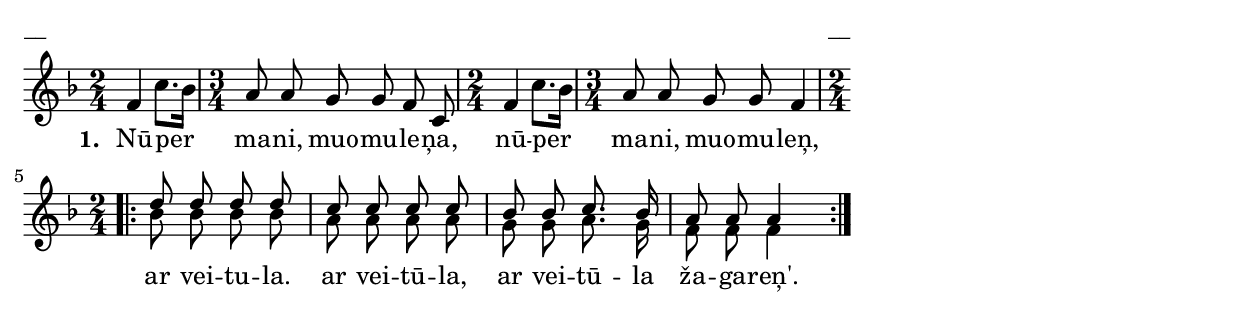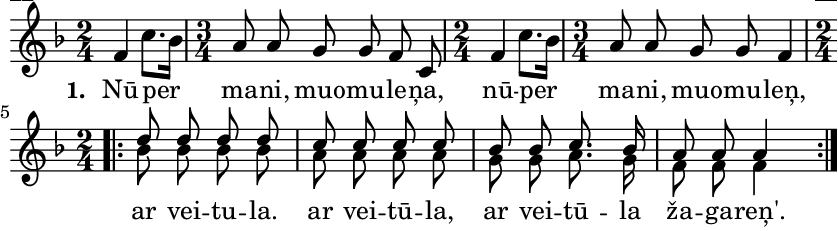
\version "2.13.18"
#(ly:set-option 'crop #t)

\paper {
line-width = 14\cm
left-margin = 0.4\cm
between-system-padding = 0.1\cm
between-system-space = 0.1\cm
}
% SBTZK, p.48
\layout {
indent = #0
ragged-last = ##f
}


voiceA = \relative c' {
\clef "treble"
\key f \major
\time 2/4
\oneVoice
f4 c'8. [bes16] | \time 3/4 a8 a g g f c | \time 2/4 f4 c'8. [bes16] | \time 3/4 a8 a g g f4 |
\voiceOne
\time 2/4
\repeat volta 2 { d'8 d d d | c c c c | bes bes c8. bes16 | a8 a a4 }
}

lyricA = \lyricmode {
  \set stanza = "1. "
Nū -- per ma -- ni, muo -- mu -- le -- ņa, nū -- per ma -- ni, muo -- mu -- leņ,
ar vei -- tu -- la. ar vei -- tū -- la, ar vei -- tū -- la ža -- ga -- reņ'.
}

voiceB = \relative c' {
\clef "treble"
\key f \major
\time 2/4
s2 |\time 3/4 s2. | \time 2/4 s2 |\time 3/4 s2. |
\time 2/4
\repeat volta2 { bes'8 bes bes bes | a a a a | g g a8. g16 | f8 f f4 }
}

fullScore = <<
%\new ChordNames { \chordsA }
\new Staff {
<<
\new Voice = "voiceA" { \voiceOne \autoBeamOff \voiceA }
\new Voice = "voiceB" { \voiceTwo \autoBeamOff \voiceB }
\new Lyrics \lyricsto "voiceA"  \lyricA
>>
}
>>



\score {
\fullScore
\header { piece = "__" opus = "__" }
}
\markup { \with-color #(x11-color 'white) \sans \smaller "__" }
\score {
\unfoldRepeats
\fullScore
\midi {
\context { \Staff \remove "Staff_performer" }
\context { \Voice \consists "Staff_performer" }
}
}


